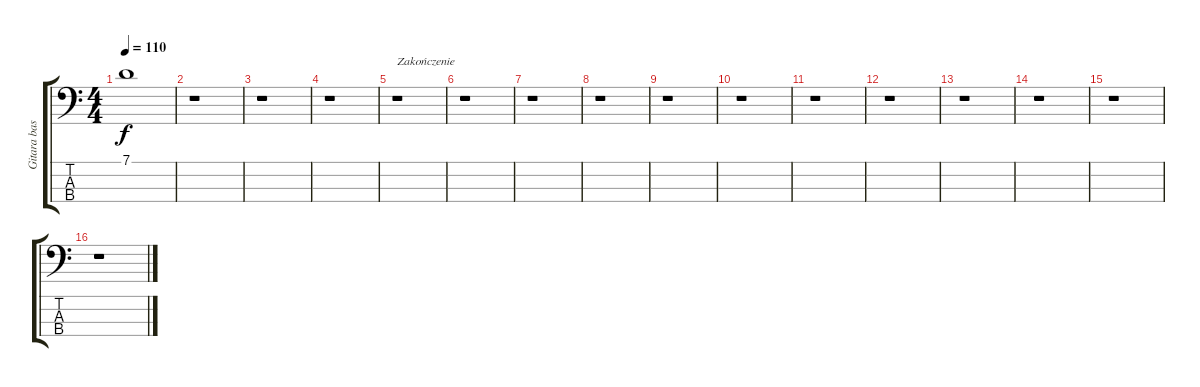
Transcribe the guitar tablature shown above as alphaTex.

\track ("Gitara basowa - R. Ziobro" "Gitara bas") {instrument acousticguitarnylon}
\staff {score tabs}
\tuning (G2 D2 A1 E1) {hide}
\ts (4 4)
\tempo 110
\clef f4
\ks c
7.1{t}.1{dy f} |
r.1 |
r.1 |
r.1 |
r.1{txt "Zakończenie"} |
r.1 |
r.1 |
r.1 |
r.1 |
r.1 |
r.1 |
r.1 |
r.1 |
r.1 |
r.1 |
r.1
